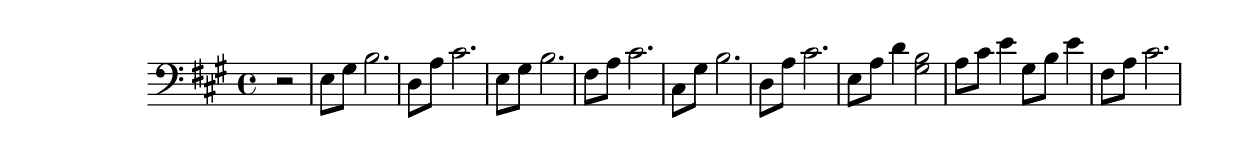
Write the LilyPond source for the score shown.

%%%%%%%%%%%%%%%%% PIANO LEFT HAND %%%%%%%%%%%%%%%%%
\new Staff = "left"
{
    \clef bass
    \key a \major
    \override Staff.TimeSignature #'style = #'()
    \time 4/4
    \set Staff.pedalSustainStyle = #'mixed

    \partial 8*4 r2
    e8 gis b2.
    d8 a cis'2.
    e8 gis b2.
    fis8 a cis'2.
    cis8 gis b2.
    d8 a cis'2.
    e8 a d'4 <gis b>2
    a8 cis' e'4 gis8 b e'4
    fis8 a cis'2.
}
